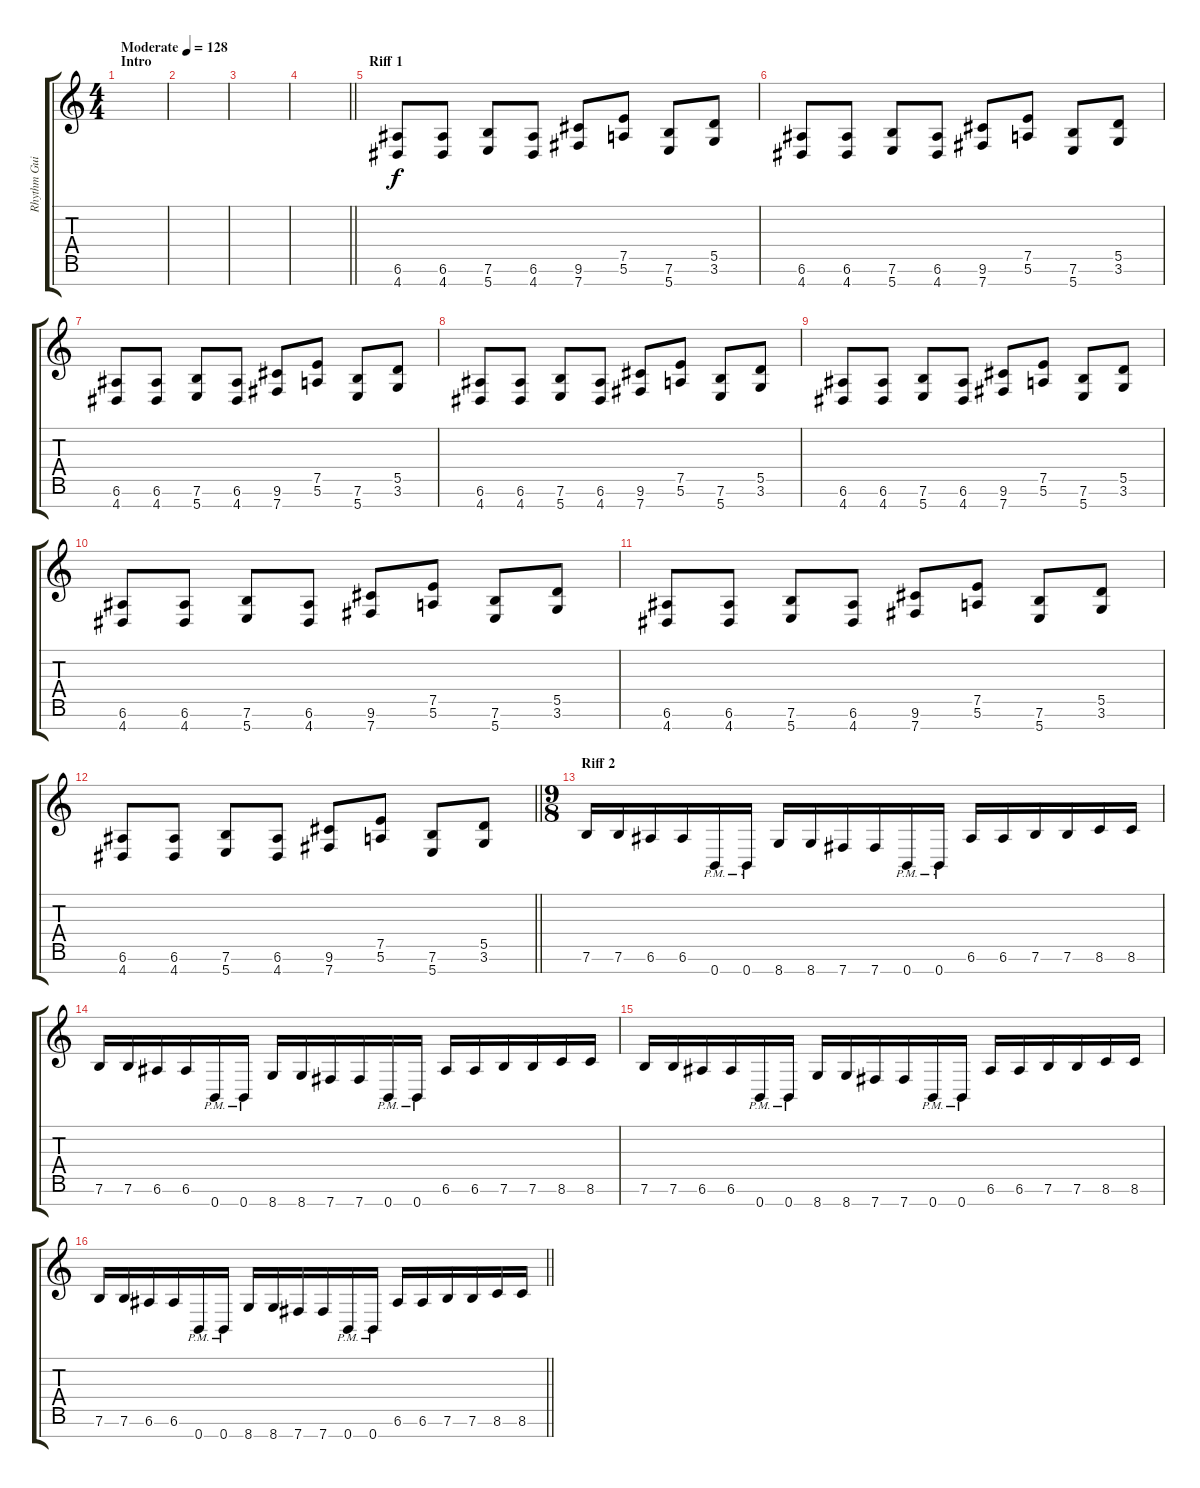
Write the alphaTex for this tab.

\track ("Rhythm Guitar 1" "Rhythm Gui") {instrument distortionguitar}
\staff {score tabs}
\tuning (E4 B3 G3 D3 A2 E2 B1) {hide}
\ts (4 4)
\section ("" "Intro")
\tempo (128 "Moderate")
\clef g2
\ks c
|
|
|
\barLineRight lightlight
|
\section ("" "Riff 1")
(6.6 4.7).8 (6.6 4.7).8 (7.6 5.7).8 (6.6 4.7).8 (9.6 7.7).8 (7.5 5.6).8 (7.6 5.7).8 (5.5 3.6).8 |
(6.6 4.7).8 (6.6 4.7).8 (7.6 5.7).8 (6.6 4.7).8 (9.6 7.7).8 (7.5 5.6).8 (7.6 5.7).8 (5.5 3.6).8 |
(6.6 4.7).8 (6.6 4.7).8 (7.6 5.7).8 (6.6 4.7).8 (9.6 7.7).8 (7.5 5.6).8 (7.6 5.7).8 (5.5 3.6).8 |
(6.6 4.7).8 (6.6 4.7).8 (7.6 5.7).8 (6.6 4.7).8 (9.6 7.7).8 (7.5 5.6).8 (7.6 5.7).8 (5.5 3.6).8 |
(6.6 4.7).8 (6.6 4.7).8 (7.6 5.7).8 (6.6 4.7).8 (9.6 7.7).8 (7.5 5.6).8 (7.6 5.7).8 (5.5 3.6).8 |
(6.6 4.7).8 (6.6 4.7).8 (7.6 5.7).8 (6.6 4.7).8 (9.6 7.7).8 (7.5 5.6).8 (7.6 5.7).8 (5.5 3.6).8 |
(6.6 4.7).8 (6.6 4.7).8 (7.6 5.7).8 (6.6 4.7).8 (9.6 7.7).8 (7.5 5.6).8 (7.6 5.7).8 (5.5 3.6).8 |
\barLineRight lightlight
(6.6 4.7).8 (6.6 4.7).8 (7.6 5.7).8 (6.6 4.7).8 (9.6 7.7).8 (7.5 5.6).8 (7.6 5.7).8 (5.5 3.6).8 |
\ts (9 8)
\section ("" "Riff 2")
7.6.16 7.6.16 6.6.16 6.6.16 0.7{pm}.16 0.7{pm}.16 8.7.16 8.7.16 7.7.16 7.7.16 0.7{pm}.16 0.7{pm}.16 6.6.16 6.6.16 7.6.16 7.6.16 8.6.16 8.6.16 |
7.6.16 7.6.16 6.6.16 6.6.16 0.7{pm}.16 0.7{pm}.16 8.7.16 8.7.16 7.7.16 7.7.16 0.7{pm}.16 0.7{pm}.16 6.6.16 6.6.16 7.6.16 7.6.16 8.6.16 8.6.16 |
7.6.16 7.6.16 6.6.16 6.6.16 0.7{pm}.16 0.7{pm}.16 8.7.16 8.7.16 7.7.16 7.7.16 0.7{pm}.16 0.7{pm}.16 6.6.16 6.6.16 7.6.16 7.6.16 8.6.16 8.6.16 |
\barLineRight lightlight
7.6.16 7.6.16 6.6.16 6.6.16 0.7{pm}.16 0.7{pm}.16 8.7.16 8.7.16 7.7.16 7.7.16 0.7{pm}.16 0.7{pm}.16 6.6.16 6.6.16 7.6.16 7.6.16 8.6.16 8.6.16
